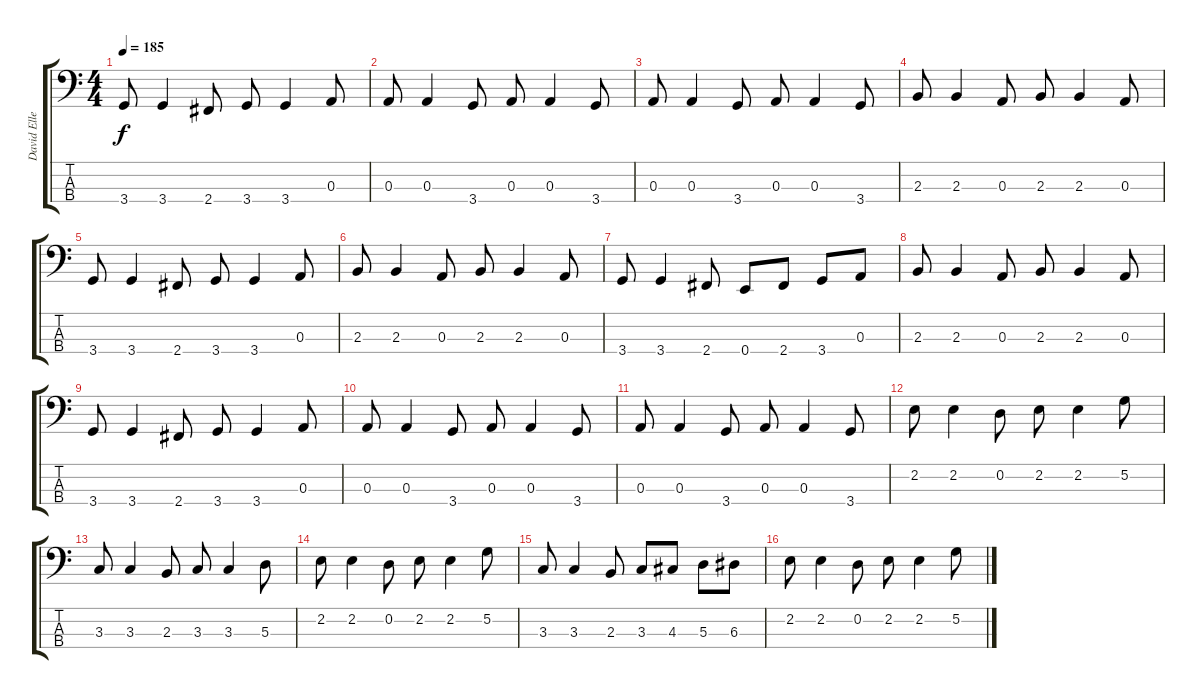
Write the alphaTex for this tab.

\track ("David Ellefson" "David Elle") {instrument electricbassfinger}
\staff {score tabs}
\tuning (G2 D2 A1 E1) {hide}
\ts (4 4)
\tempo 185
\clef f4
\ks c
3.4.8{dy f} 3.4.4 2.4.8 3.4.8 3.4.4 0.3.8 |
0.3.8 0.3.4 3.4.8 0.3.8 0.3.4 3.4.8 |
0.3.8 0.3.4 3.4.8 0.3.8 0.3.4 3.4.8 |
2.3.8 2.3.4 0.3.8 2.3.8 2.3.4 0.3.8 |
3.4.8 3.4.4 2.4.8 3.4.8 3.4.4 0.3.8 |
2.3.8 2.3.4 0.3.8 2.3.8 2.3.4 0.3.8 |
3.4.8 3.4.4 2.4.8 0.4.8 2.4.8 3.4.8 0.3.8 |
2.3.8 2.3.4 0.3.8 2.3.8 2.3.4 0.3.8 |
3.4.8 3.4.4 2.4.8 3.4.8 3.4.4 0.3.8 |
0.3.8 0.3.4 3.4.8 0.3.8 0.3.4 3.4.8 |
0.3.8 0.3.4 3.4.8 0.3.8 0.3.4 3.4.8 |
2.2.8 2.2.4 0.2.8 2.2.8 2.2.4 5.2.8 |
3.3.8 3.3.4 2.3.8 3.3.8 3.3.4 5.3.8 |
2.2.8 2.2.4 0.2.8 2.2.8 2.2.4 5.2.8 |
3.3.8 3.3.4 2.3.8 3.3.8 4.3.8 5.3.8 6.3.8 |
2.2.8 2.2.4 0.2.8 2.2.8 2.2.4 5.2.8
